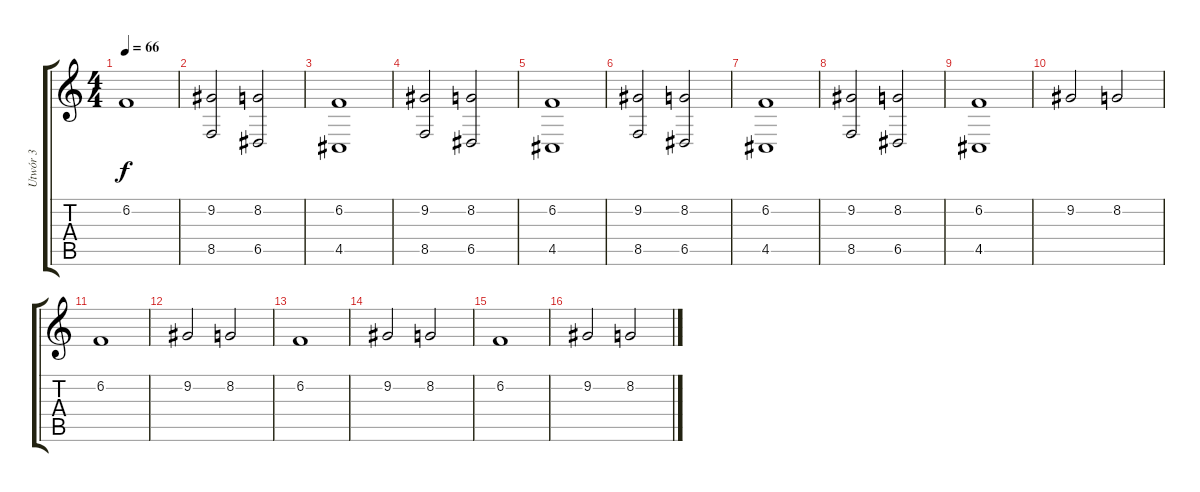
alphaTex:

\track ("Utwór 3" "Utwór 3") {instrument stringensemble2}
\staff {score tabs}
\tuning (E4 B3 G3 D3 A2 E2) {hide}
\ts (4 4)
\tempo 66
\clef g2
\ks c
6.2.1{dy f} |
(9.2 8.5).2 (8.2 6.5).2 |
(6.2 4.5).1 |
(9.2 8.5).2 (8.2 6.5).2 |
(6.2 4.5).1 |
(9.2 8.5).2 (8.2 6.5).2 |
(6.2 4.5).1 |
(9.2 8.5).2 (8.2 6.5).2 |
(6.2 4.5).1 |
9.2.2 8.2.2 |
6.2.1 |
9.2.2 8.2.2 |
6.2.1 |
9.2.2 8.2.2 |
6.2.1 |
9.2.2 8.2.2
